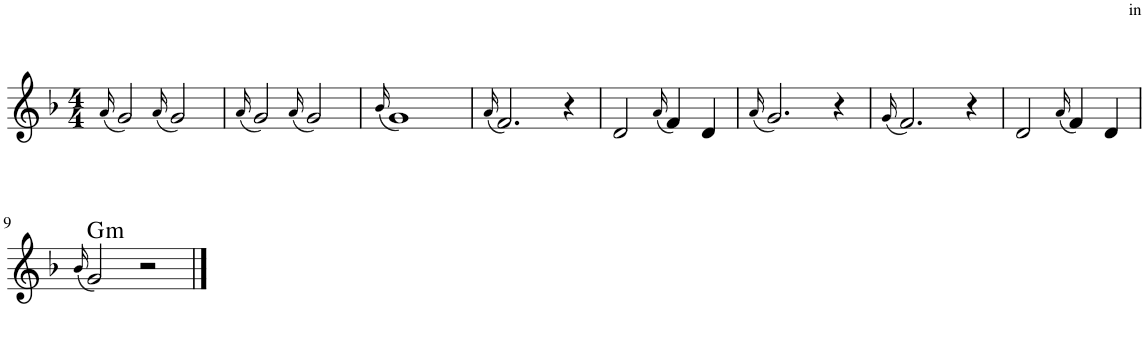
**kern	**harte
*part1	*part1
*staff1	*
*I"Violin.	*
*I'Vln.	*
*clefG2	*
*k[b-]	*
*F:	*
*M4/4	*
=1	=1
(16qa/	.
2g/)	.
(16qa/	.
2g/)	.
=2	=2
(16qa/	.
2g/)	.
(16qa/	.
2g/)	.
=3	=3
(16qb-/	.
1g)	.
=4	=4
(16qa/	.
2.f/)	.
4r	.
=5	=5
2d/	.
(16qa/	.
4f/)	.
4d/	.
=6	=6
(16qa/	.
2.g/)	.
4r	.
=7	=7
(16qg/	.
2.f/)	.
4r	.
=8	=8
2d/	.
(16qa/	.
4f/)	.
4d/	.
!!LO:LB:g=z
=9	=9
(16qb-/	.
!	!LO:H:kt=m
2g/)	G:min
2r	.
==	==
*-	*-
